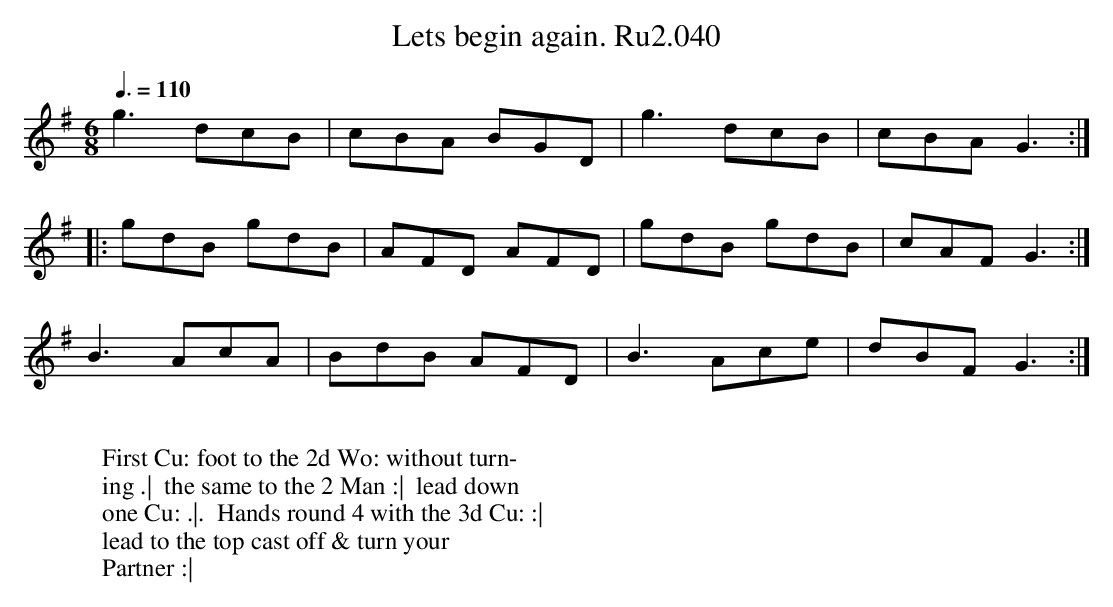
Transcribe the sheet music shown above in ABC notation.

X:1
T:Lets begin again. Ru2.040
L:1/8
M:6/8
Q:3/8=110
K:G
g3 dcB|cBA BGD|g3 dcB|cBA G3 :|
|: gdB gdB|AFD AFD|gdB gdB|cAF G3 :|
B3 AcA|BdB AFD|B3 Ace|dBF G3 :|
W:
W: First Cu: foot to the 2d Wo: without turn-
W: ing .|  the same to the 2 Man :|  lead down
W: one Cu: .|.  Hands round 4 with the 3d Cu: :|
W: lead to the top cast off & turn your
W: Partner :|
